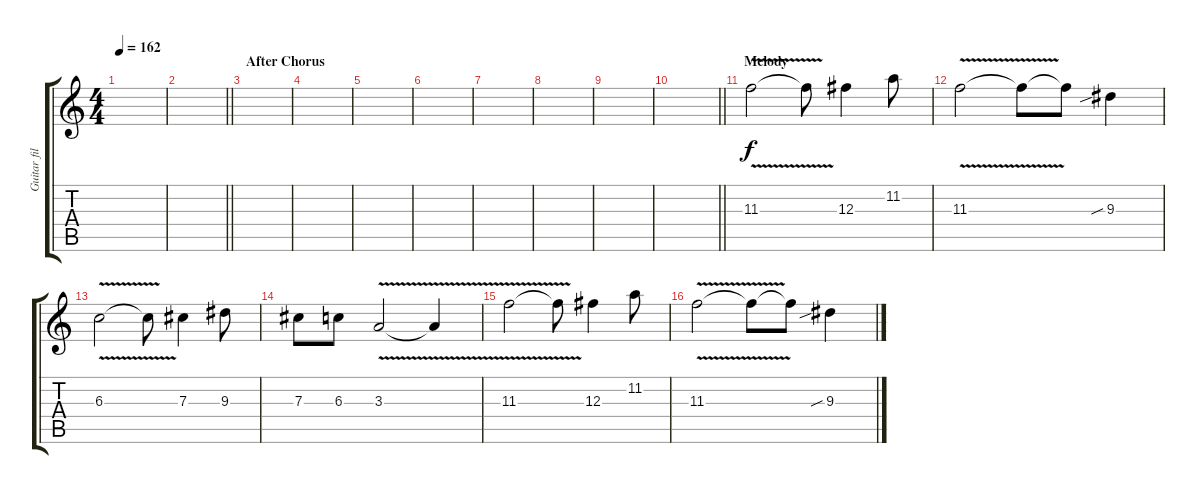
\track ("Guitar fillers" "Guitar fil") {instrument distortionguitar}
\staff {score tabs}
\tuning (Eb4 Bb3 Gb3 Db3 Ab2 Eb2) {hide}
\ts (4 4)
\tempo 162
\clef g2
\ks c
|
\barLineRight lightlight
|
\section ("" "After Chorus")
|
|
|
|
|
|
|
\barLineRight lightlight
|
\section ("" "Melody")
11.3{v}.2{volume 10} 11.3{t}.8 12.3.4 11.2.8 |
11.3{v}.2 11.3{t}.8 11.3{t}.8 9.3{sib}.4 |
6.3{v}.2 6.3{t}.8 7.3.4 9.3.8 |
7.3.8 6.3.8 3.3{v}.2 3.3{t}.4 |
11.3{v}.2 11.3{t}.8 12.3.4 11.2.8 |
11.3{v}.2 11.3{t}.8 11.3{t}.8 9.3{sib}.4
